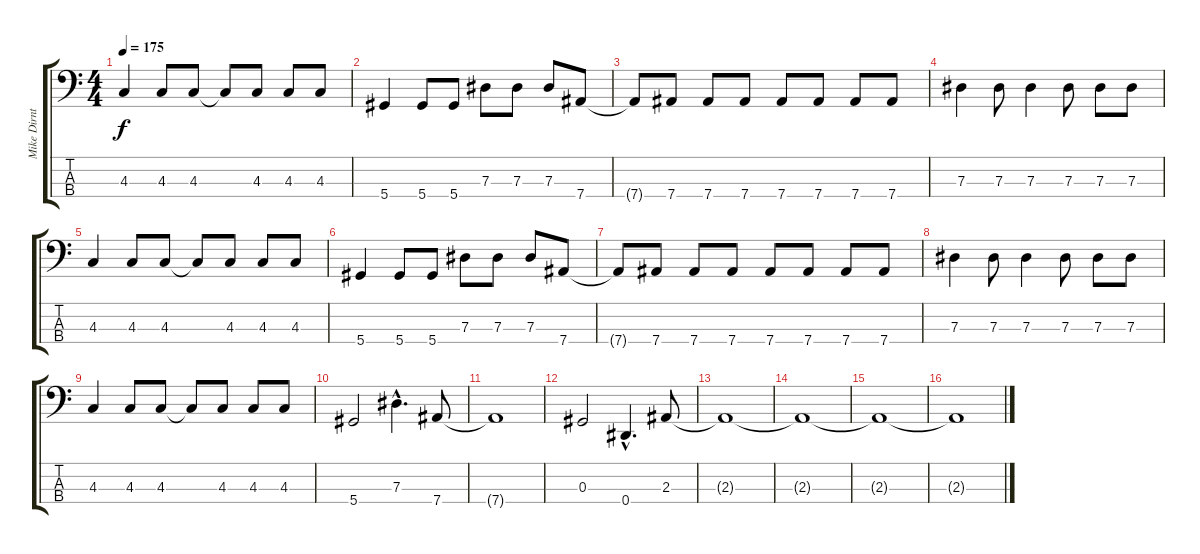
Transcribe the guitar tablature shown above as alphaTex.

\track ("Mike Dirnt" "Mike Dirnt") {instrument electricbassfinger}
\staff {score tabs}
\tuning (Gb2 Db2 Ab1 Eb1) {hide}
\ts (4 4)
\tempo 175
\clef f4
\ks c
4.3.4{dy f} 4.3.8 4.3.8 4.3{t}.8 4.3.8 4.3.8 4.3.8 |
5.4.4 5.4.8 5.4.8 7.3.8 7.3.8 7.3.8 7.4.8 |
7.4{t}.8 7.4.8 7.4.8 7.4.8 7.4.8 7.4.8 7.4.8 7.4.8 |
7.3.4 7.3.8 7.3.4 7.3.8 7.3.8 7.3.8 |
4.3.4 4.3.8 4.3.8 4.3{t}.8 4.3.8 4.3.8 4.3.8 |
5.4.4 5.4.8 5.4.8 7.3.8 7.3.8 7.3.8 7.4.8 |
7.4{t}.8 7.4.8 7.4.8 7.4.8 7.4.8 7.4.8 7.4.8 7.4.8 |
7.3.4 7.3.8 7.3.4 7.3.8 7.3.8 7.3.8 |
4.3.4 4.3.8 4.3.8 4.3{t}.8 4.3.8 4.3.8 4.3.8 |
5.4.2 7.3{hac}.4{d} 7.4.8 |
7.4{t}.1 |
0.3.2 0.4{hac}.4{d} 2.3.8 |
2.3{t}.1 |
2.3{t}.1 |
2.3{t}.1 |
2.3{t}.1
